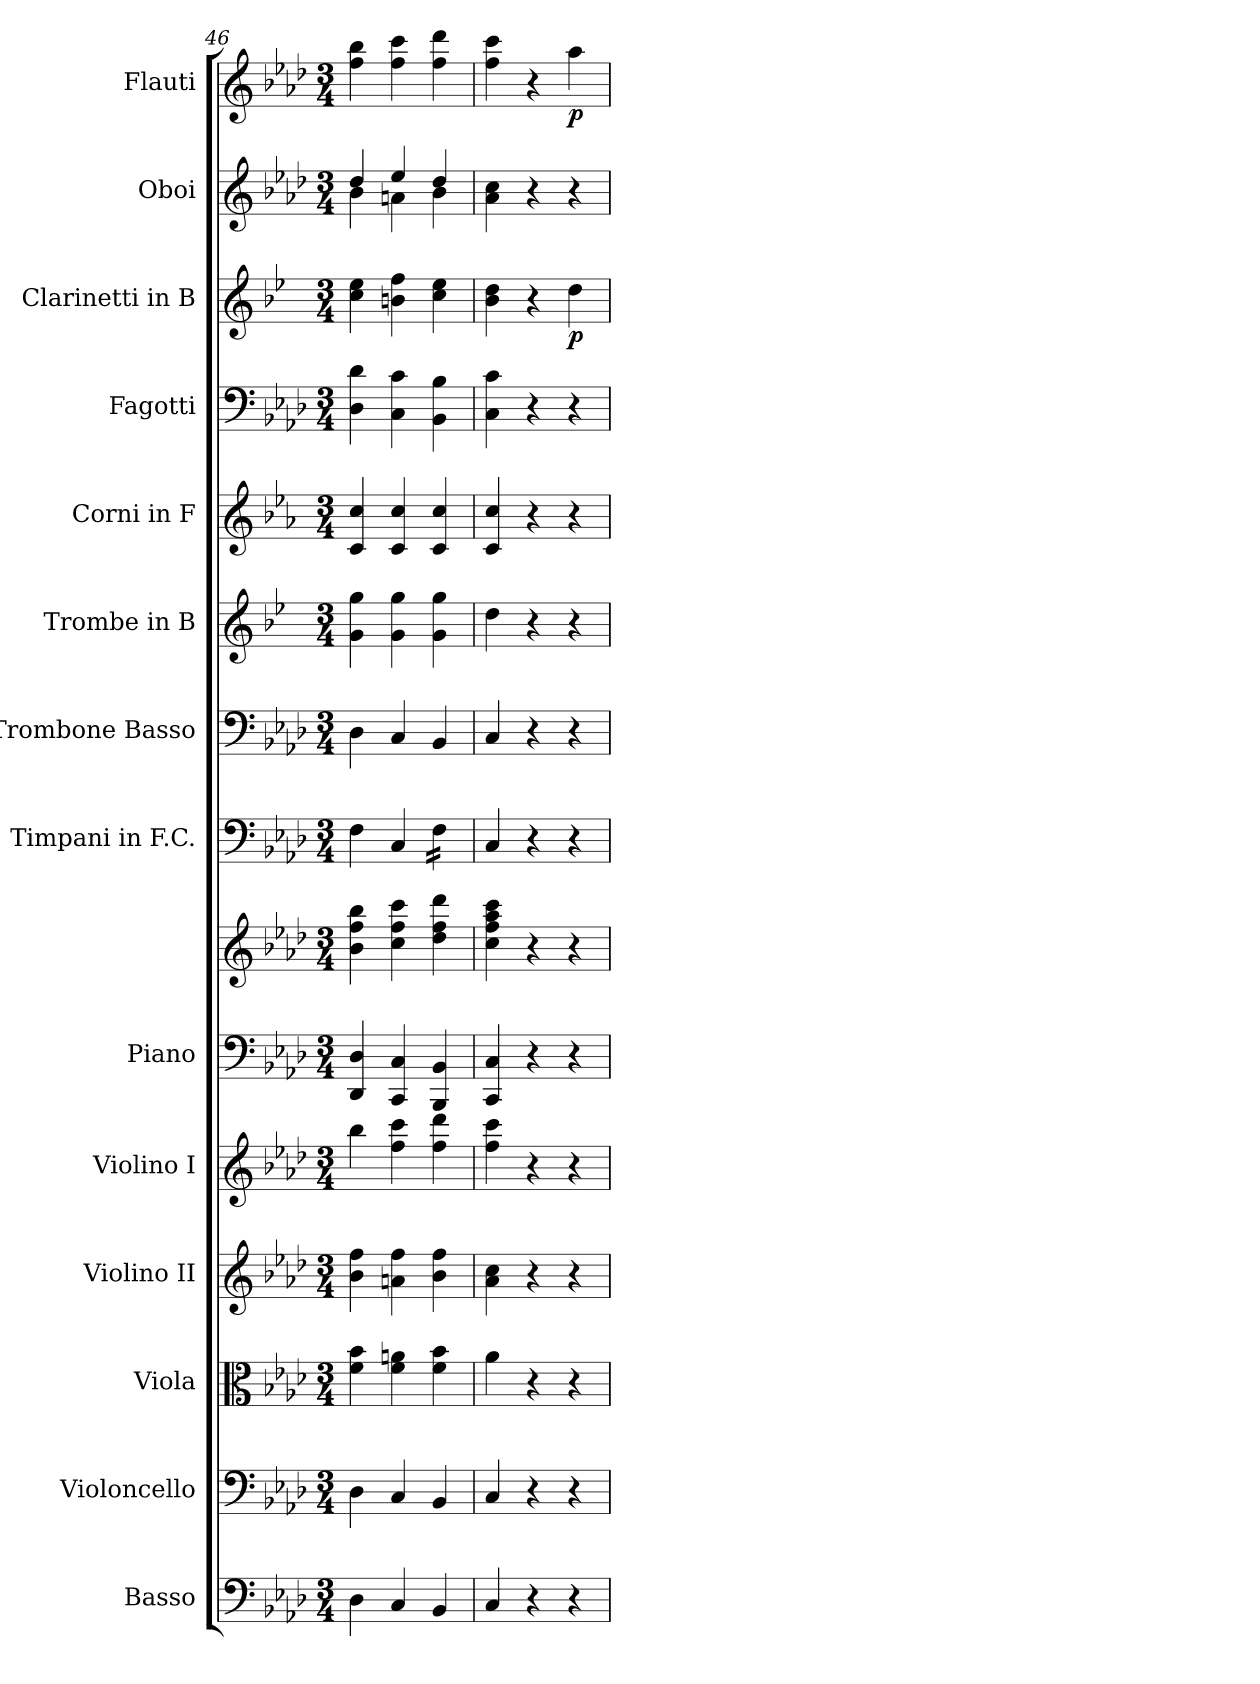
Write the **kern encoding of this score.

**kern	**kern	**kern	**kern	**kern	**kern	**kern	**kern	**kern	**kern	**kern	**kern	**kern	**dynam	**kern	**kern	**dynam
*part14	*part13	*part12	*part11	*part10	*part9	*part9	*part8	*part7	*part6	*part5	*part4	*part3	*part3	*part2	*part1	*part1
*staff15	*staff14	*staff13	*staff12	*staff11	*staff10	*staff9	*staff8	*staff7	*staff6	*staff5	*staff4	*staff3	*staff3	*staff2	*staff1	*staff1
*I"Basso	*I"Violoncello	*I"Viola	*I"Violino II	*I"Violino I	*I"Piano	*	*I"Timpani in F.C.	*I"Trombone Basso	*I"Trombe in B	*I"Corni in F	*I"Fagotti	*I"Clarinetti in B	*	*I"Oboi	*I"Flauti	*
*	*	*	*	*	*I'Pno.	*	*I'Timp.	*	*	*	*	*	*	*I'Ob.	*I'Fl.	*
*clefF4	*clefF4	*clefC3	*clefG2	*clefG2	*clefF4	*clefG2	*clefF4	*clefF4	*clefG2	*clefG2	*clefF4	*clefG2	*	*clefG2	*clefG2	*
*ITrd7c12	*	*	*	*	*	*	*	*	*ITrd1c2	*ITrd4c7	*	*ITrd1c2	*	*	*	*
*k[b-e-a-d-]	*k[b-e-a-d-]	*k[b-e-a-d-]	*k[b-e-a-d-]	*k[b-e-a-d-]	*k[b-e-a-d-]	*k[b-e-a-d-]	*k[b-e-a-d-]	*k[b-e-a-d-]	*k[b-e-a-d-]	*k[b-e-a-d-]	*k[b-e-a-d-]	*k[b-e-a-d-]	*	*k[b-e-a-d-]	*k[b-e-a-d-]	*
*M3/4	*M3/4	*M3/4	*M3/4	*M3/4	*M3/4	*M3/4	*M3/4	*M3/4	*M3/4	*M3/4	*M3/4	*M3/4	*	*M3/4	*M3/4	*
=46	=46	=46	=46	=46	=46	=46	=46	=46	=46	=46	=46	=46	=46	=46	=46	=46
*	*	*	*	*	*	*	*	*	*	*	*	*	*	*^	*	*
4DD-\	4D-\	4f\ 4b-\	4b-\ 4ff\	4bb-\	4DD-/ 4D-/	4b-\ 4ff\ 4bb-\	4F\	4D-\	4f\ 4ff\	4F/ 4f/	4D-\ 4d-\	4b-\ 4dd-\	.	4dd-/	4b-\	4ff\ 4bb-\	.
4CC/	4C/	4f\ 4an\	4an\ 4ff\	4ff\ 4ccc\	4CC/ 4C/	4cc\ 4ff\ 4ccc\	4C/	4C/	4f\ 4ff\	4F/ 4f/	4C\ 4c\	4an\ 4ee-\	.	4ee-/	4an\	4ff\ 4ccc\	.
*	*	*	*	*	*	*	*tremolo	*	*	*	*	*	*	*	*	*	*
4BBB-/	4BB-/	4f\ 4b-\	4b-\ 4ff\	4ff\ 4ddd-\	4BBB-/ 4BB-/	4dd-\ 4ff\ 4ddd-\	16F\LL	4BB-/	4f\ 4ff\	4F/ 4f/	4BB-\ 4B-\	4b-\ 4dd-\	.	4dd-/	4b-\	4ff\ 4ddd-\	.
.	.	.	.	.	.	.	16F\	.	.	.	.	.	.	.	.	.	.
.	.	.	.	.	.	.	16F\	.	.	.	.	.	.	.	.	.	.
.	.	.	.	.	.	.	16F\JJ	.	.	.	.	.	.	.	.	.	.
*	*	*	*	*	*	*	*Xtremolo	*	*	*	*	*	*	*	*	*	*
*	*	*	*	*	*	*	*	*	*	*	*	*	*	*v	*v	*	*
!!LO:PB:g=z
=47	=47	=47	=47	=47	=47	=47	=47	=47	=47	=47	=47	=47	=47	=47	=47	=47
4CC/	4C/	4a-\	4a-\ 4cc\	4ff\ 4ccc\	4CC/ 4C/	4cc\ 4ff\ 4aa-\ 4ccc\	4C/	4C/	4cc\	4F/ 4f/	4C\ 4c\	4a-\ 4cc\	.	4a-\ 4cc\	4ff\ 4ccc\	.
4r	4r	4r	4r	4r	4r	4r	4r	4r	4r	4r	4r	4r	.	4r	4r	.
!	!	!	!	!	!	!	!	!	!	!	!	!	!LO:DY:b	!	!	!LO:DY:b
4r	4r	4r	4r	4r	4r	4r	4r	4r	4r	4r	4r	4cc\	p	4r	4aa-\	p
=	=	=	=	=	=	=	=	=	=	=	=	=	=	=	=	=
*-	*-	*-	*-	*-	*-	*-	*-	*-	*-	*-	*-	*-	*-	*-	*-	*-
